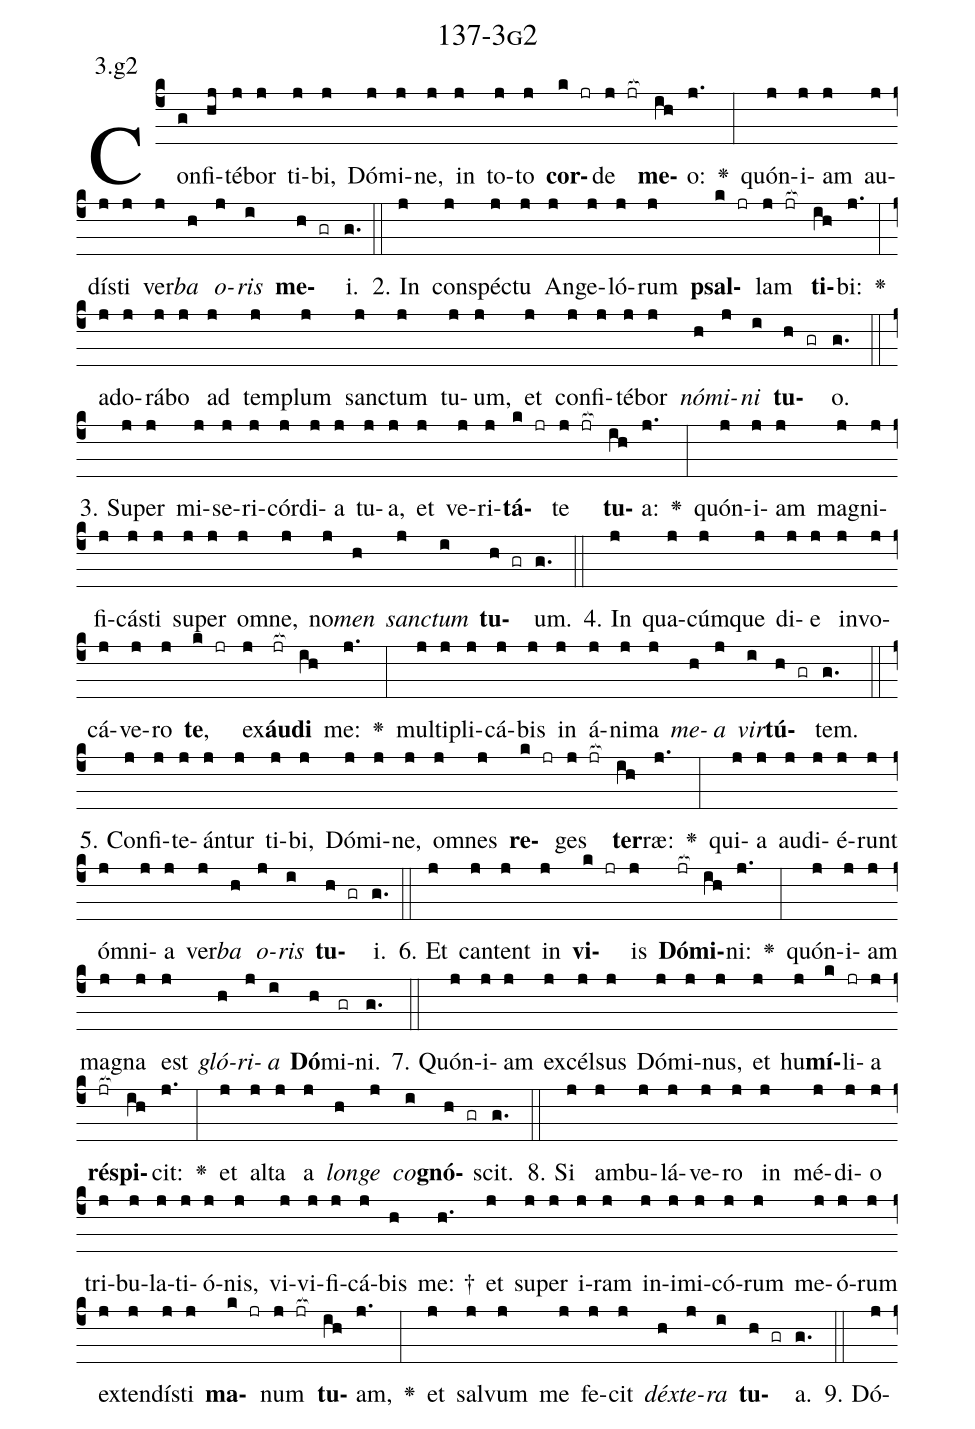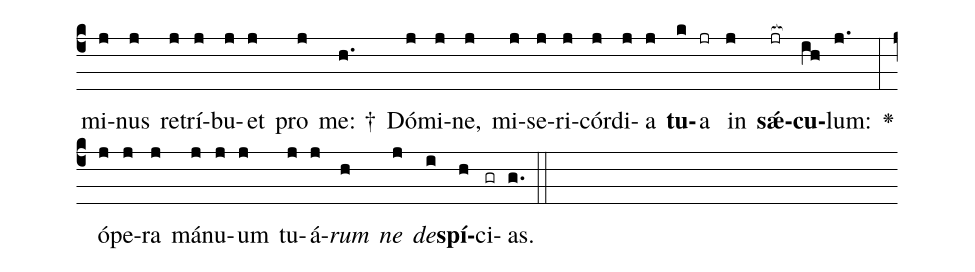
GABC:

name: 137-3g2;
annotation: 3.g2;
%%
(c4)Con(g)fi(hj)té(j)bor(j) ti(j)bi,(j) Dó(j)mi(j)ne,(j) in(j) to(j)to(j) <b>cor</b>(k jr)de(j jr[ocb:1{]) <b>me</b>(ih[ocb:0}])o:(j.) <v>\greheightstar</v>(:) quón(j)i(j)am(j) au(j)dís(j)ti(j) ver(j)<i>ba</i>(h) <i>o</i>(j)<i>ris</i>(i) <b>me</b>(h gr)i.(g.) (::)
2. In(j) con(j)spéc(j)tu(j) An(j)ge(j)ló(j)rum(j) <b>psal</b>(k jr)lam(j jr[ocb:1{]) <b>ti</b>(ih[ocb:0}])bi:(j.) <v>\greheightstar</v>(:) ad(j)o(j)rá(j)bo(j) ad(j) tem(j)plum(j) sanc(j)tum(j) tu(j)um,(j) et(j) con(j)fi(j)té(j)bor(j) <i>nó</i>(h)<i>mi</i>(j)<i>ni</i>(i) <b>tu</b>(h gr)o.(g.) (::)
3. Su(j)per(j) mi(j)se(j)ri(j)cór(j)di(j)a(j) tu(j)a,(j) et(j) ve(j)ri(j)<b>tá</b>(k jr)te(j jr[ocb:1{]) <b>tu</b>(ih[ocb:0}])a:(j.) <v>\greheightstar</v>(:) quón(j)i(j)am(j) ma(j)gni(j)fi(j)cás(j)ti(j) su(j)per(j) om(j)ne,(j) no(j)<i>men</i>(h) <i>sanc</i>(j)<i>tum</i>(i) <b>tu</b>(h gr)um.(g.) (::)
4. In(j) qua(j)cúm(j)que(j) di(j)e(j) in(j)vo(j)cá(j)ve(j)ro(j) <b>te</b>,(k jr) ex(j)<b>áu</b>(jr[ocb:1{])<b>di</b>(ih[ocb:0}]) me:(j.) <v>\greheightstar</v>(:) mul(j)ti(j)pli(j)cá(j)bis(j) in(j) á(j)ni(j)ma(j) <i>me</i>(h)<i>a</i>(j) <i>vir</i>(i)<b>tú</b>(h gr)tem.(g.) (::)
5. Con(j)fi(j)te(j)án(j)tur(j) ti(j)bi,(j) Dó(j)mi(j)ne,(j) om(j)nes(j) <b>re</b>(k jr)ges(j jr[ocb:1{]) <b>ter</b>(ih[ocb:0}])ræ:(j.) <v>\greheightstar</v>(:) qui(j)a(j) au(j)di(j)é(j)runt(j) óm(j)ni(j)a(j) ver(j)<i>ba</i>(h) <i>o</i>(j)<i>ris</i>(i) <b>tu</b>(h gr)i.(g.) (::)
6. Et(j) can(j)tent(j) in(j) <b>vi</b>(k jr)is(j) <b>Dó</b>(jr[ocb:1{])<b>mi</b>(ih[ocb:0}])ni:(j.) <v>\greheightstar</v>(:) quón(j)i(j)am(j) ma(j)gna(j) est(j) <i>gló</i>(h)<i>ri</i>(j)<i>a</i>(i) <b>Dó</b>(h)mi(gr)ni.(g.) (::)
7. Quón(j)i(j)am(j) ex(j)cél(j)sus(j) Dó(j)mi(j)nus,(j) et(j) hu(j)<b>mí</b>(k)li(jr)a(j) <b>ré</b>(jr[ocb:1{])<b>spi</b>(ih[ocb:0}])cit:(j.) <v>\greheightstar</v>(:) et(j) al(j)ta(j) a(j) <i>lon</i>(h)<i>ge</i>(j) <i>co</i>(i)<b>gnó</b>(h gr)scit.(g.) (::)
8. Si(j) am(j)bu(j)lá(j)ve(j)ro(j) in(j) mé(j)di(j)o(j) tri(j)bu(j)la(j)ti(j)ó(j)nis,(j) vi(j)vi(j)fi(j)cá(j)bis(h) me: †(h.) et(j) su(j)per(j) i(j)ram(j) in(j)i(j)mi(j)có(j)rum(j) me(j)ó(j)rum(j) ex(j)ten(j)dís(j)ti(j) <b>ma</b>(k jr)num(j jr[ocb:1{]) <b>tu</b>(ih[ocb:0}])am,(j.) <v>\greheightstar</v>(:) et(j) sal(j)vum(j) me(j) fe(j)cit(j) <i>déx</i>(h)<i>te</i>(j)<i>ra</i>(i) <b>tu</b>(h gr)a.(g.) (::)
9. Dó(j)mi(j)nus(j) re(j)trí(j)bu(j)et(j) pro(j) me: †(h.) Dó(j)mi(j)ne,(j) mi(j)se(j)ri(j)cór(j)di(j)a(j) <b>tu</b>(k)a(jr) in(j) <b>sǽ</b>(jr[ocb:1{])<b>cu</b>(ih[ocb:0}])lum:(j.) <v>\greheightstar</v>(:) ó(j)pe(j)ra(j) má(j)nu(j)um(j) tu(j)á(j)<i>rum</i>(h) <i>ne</i>(j) <i>de</i>(i)<b>spí</b>(h)ci(gr)as.(g.) (::)
